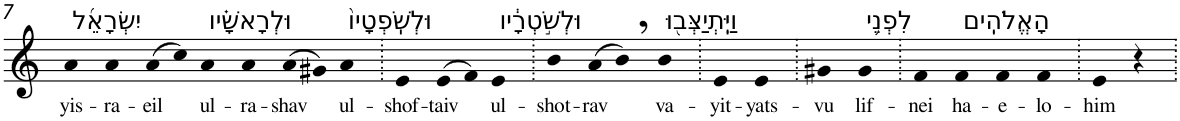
**kern	**text
*part1	*part1
*staff1	*staff1
*I"Piano	*
*I'Pno	*
!!LO:PB:g=z
*clefG2	*
*k[]	*
=7	=7
!LO:TX:a:t=יִשְׂרָאֵ֜ל	!
!	!LO:LY:b
4a	yis-
!	!LO:LY:b
4a	-ra-
!	!LO:LY:b
(>8a	-eil
8cc)	.
!LO:TX:a:t=וּלְרָאשָׁ֗יו	!
!	!LO:LY:b
4a	ul-
!	!LO:LY:b
4a	-ra-
!	!LO:LY:b
(>8a	-shav
8g#X)	.
!LO:TX:a:t=וּלְשֹֽׁפְטָיו֙	!
!	!LO:LY:b
4a	ul-
=8.	=8.
!	!LO:LY:b
4e	-shof-
!	!LO:LY:b
(>8e	-taiv
8f)	.
!LO:TX:a:t=וּלְשֹׁ֣טְרָ֔יו	!
!	!LO:LY:b
4e	ul-
=9.	=9.
!	!LO:LY:b
4b	-shot-
!	!LO:LY:b
(>8a	-rav
8b,)	.
!LO:TX:a:t=וַיִּֽתְיַצְּב֖וּ	!
!	!LO:LY:b
4b	va-
=10.	=10.
!	!LO:LY:b
4e	-yit-
!	!LO:LY:b
4e	-yats-
=11.	=11.
!	!LO:LY:b
4g#X	-vu
!LO:TX:a:t=לִפְנֵ֥י	!
!	!LO:LY:b
4g#	lif-
=12.	=12.
!	!LO:LY:b
4f	-nei
!LO:TX:a:t=הָאֱלֹהִֽים	!
!	!LO:LY:b
4f	ha-
!	!LO:LY:b
4f	-e-
!	!LO:LY:b
4f	-lo-
=13.	=13.
!	!LO:LY:b
4e	-him
4r	.
=.	=.
*-	*-
